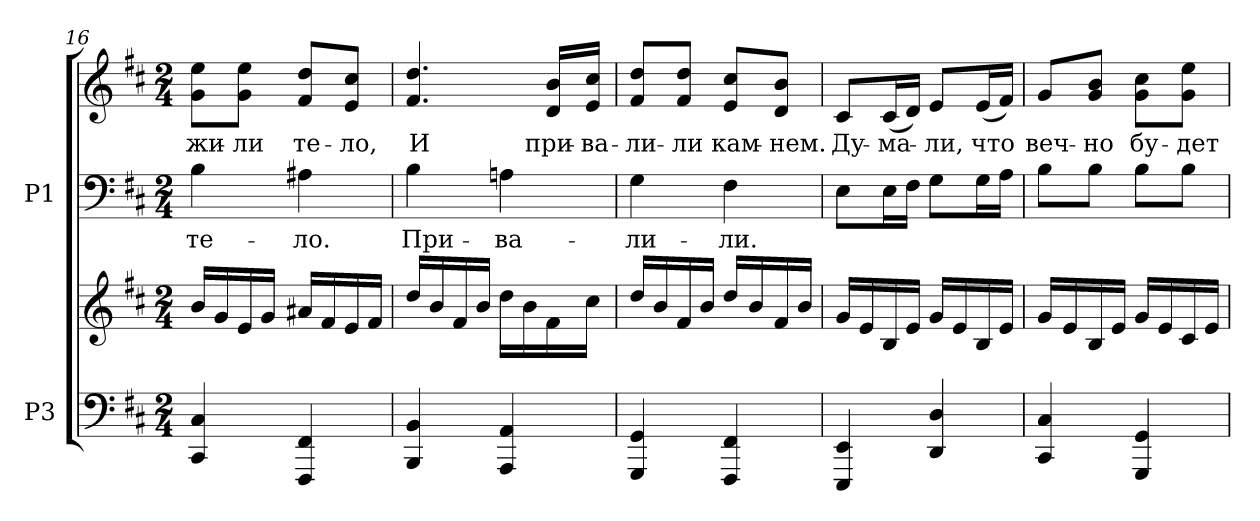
**kern	**kern	**kern	**text	**kern	**text
*part2	*part2	*part1	*part1	*part1	*part1
*staff4	*staff3	*staff2	*staff2	*staff1	*staff1
*I"P3	*	*I"P1	*	*	*
*clefF4	*clefG2	*clefF4	*	*clefG2	*
*k[f#c#]	*k[f#c#]	*k[f#c#]	*	*k[f#c#]	*
*D:	*D:	*D:	*	*D:	*
*M2/4	*M2/4	*M2/4	*	*M2/4	*
=16	=16	=16	=16	=16	=16
!	!	!	!LO:LY:a:color=#000000	!	!
!	!	!	!	!	!LO:LY:b:color=#000000
4CC#i/ 4C#i	16bi/LL	4Bi\	те-	8gi\ 8eeiL	-жи-
.	16gi/	.	.	.	.
!	!	!	!	!	!LO:LY:b:color=#000000
.	16ei/	.	.	8gi\ 8eeiJ	-ли
.	16gi/JJ	.	.	.	.
!	!	!	!LO:LY:a:color=#000000	!	!
!	!	!	!	!	!LO:LY:b:color=#000000
4FFF#i/ 4FF#i	16a#Xi/LL	4A#Xi\	-ло.	8f#i/ 8ddiL	те-
.	16f#i/	.	.	.	.
!	!	!	!	!	!LO:LY:b:color=#000000
.	16ei/	.	.	8ei/ 8cc#iJ	-ло,
.	16f#i/JJ	.	.	.	.
=17	=17	=17	=17	=17	=17
!	!	!	!LO:LY:a:color=#000000	!	!
!	!	!	!	!	!LO:LY:b:color=#000000
4BBBi/ 4BBi	16ddi/LL	4Bi\	При-	4.f#i/ 4.ddi	И
.	16bi/	.	.	.	.
.	16f#i/	.	.	.	.
.	16bi/JJ	.	.	.	.
!	!	!	!LO:LY:a:color=#000000	!	!
4AAAi/ 4AAi	16ddi\LL	4Ani\	-ва-	.	.
.	16bi\	.	.	.	.
!	!	!	!	!	!LO:LY:b:color=#000000
.	16f#i\	.	.	16di/ 16biLL	при-
!	!	!	!	!	!LO:LY:b:color=#000000
.	16cc#i\JJ	.	.	16ei/ 16cc#iJJ	-ва-
=18	=18	=18	=18	=18	=18
!	!	!	!LO:LY:a:color=#000000	!	!
!	!	!	!	!	!LO:LY:b:color=#000000
4GGGi/ 4GGi	16ddi/LL	4Gi\	-ли-	8f#i/ 8ddiL	-ли-
.	16bi/	.	.	.	.
!	!	!	!	!	!LO:LY:b:color=#000000
.	16f#i/	.	.	8f#i/ 8ddiJ	-ли
.	16bi/JJ	.	.	.	.
!	!	!	!LO:LY:a:color=#000000	!	!
!	!	!	!	!	!LO:LY:b:color=#000000
4FFF#i/ 4FF#i	16ddi/LL	4F#i\	-ли.	8ei/ 8cc#iL	кам-
.	16bi/	.	.	.	.
!	!	!	!	!	!LO:LY:b:color=#000000
.	16f#i/	.	.	8di/ 8biJ	-нем.
.	16bi/JJ	.	.	.	.
=19	=19	=19	=19	=19	=19
!	!	!	!	!	!LO:LY:b:color=#000000
4EEEi/ 4EEi	16gi/LL	8Ei\L	.	8c#i/L	Ду-
.	16ei/	.	.	.	.
!	!	!	!	!	!LO:LY:b:color=#000000
.	16Bi/	16Ei\L	.	(16c#i/L	-ма-
.	16ei/JJ	16F#i\JJ	.	16di/JJ)	.
!	!	!	!	!	!LO:LY:b:color=#000000
4DDi/ 4Di	16gi/LL	8Gi\L	.	8ei/L	-ли,
.	16ei/	.	.	.	.
!	!	!	!	!	!LO:LY:b:color=#000000
.	16Bi/	16Gi\L	.	(16ei/L	что
.	16ei/JJ	16Ai\JJ	.	16f#i/JJ)	.
!!LO:PB:g=z
=20	=20	=20	=20	=20	=20
!	!	!	!	!	!LO:LY:b:color=#000000
4CC#i/ 4C#i	16gi/LL	8Bi\L	.	8gi/L	веч-
.	16ei/	.	.	.	.
!	!	!	!	!	!LO:LY:b:color=#000000
.	16Bi/	8Bi\J	.	8gi/ 8biJ	-но
.	16ei/JJ	.	.	.	.
!	!	!	!	!	!LO:LY:b:color=#000000
4GGGi/ 4GGi	16gi/LL	8Bi\L	.	8gi\ 8cc#iL	бу-
.	16ei/	.	.	.	.
!	!	!	!	!	!LO:LY:b:color=#000000
.	16c#i/	8Bi\J	.	8gi\ 8eeiJ	-дет
.	16ei/JJ	.	.	.	.
=	=	=	=	=	=
*-	*-	*-	*-	*-	*-
